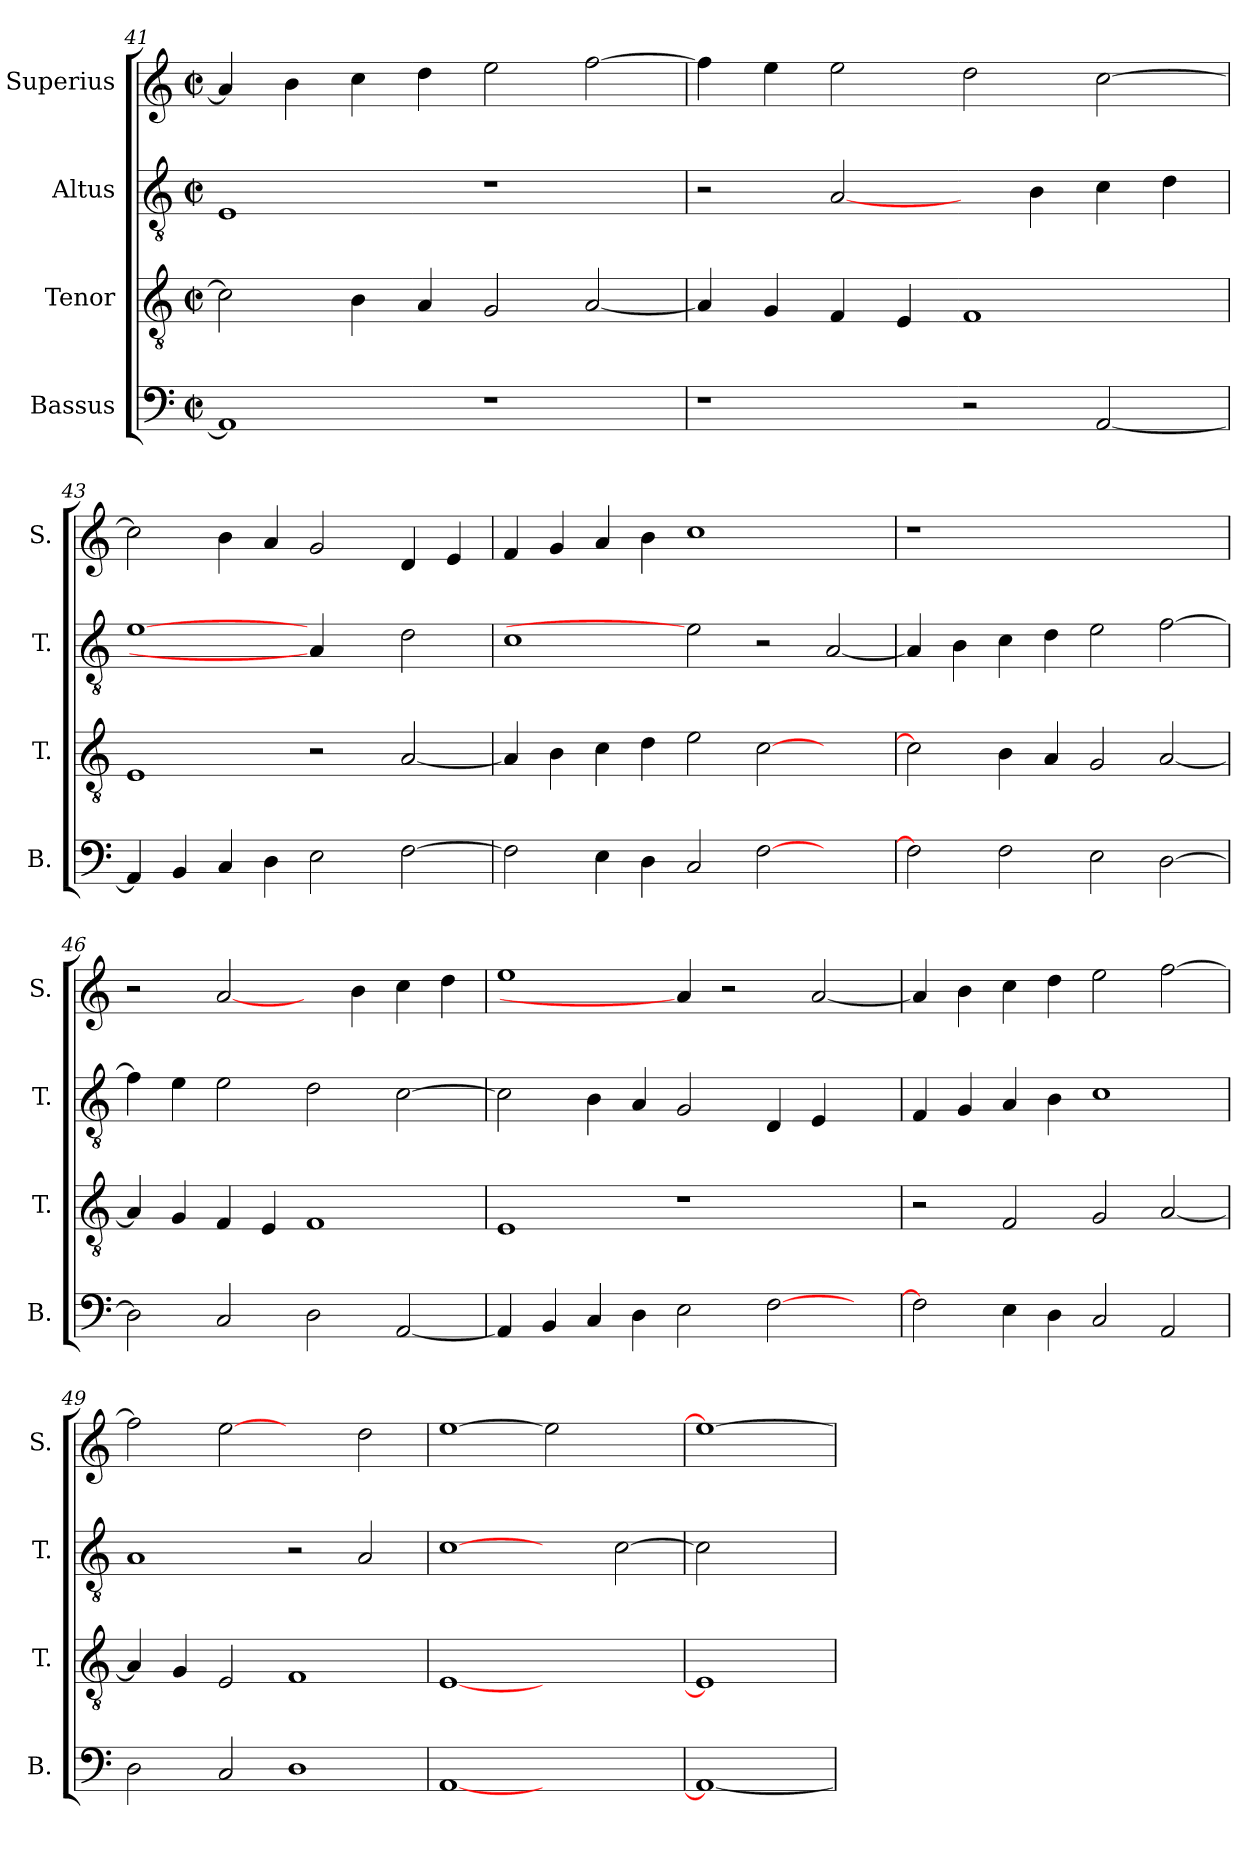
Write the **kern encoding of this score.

**kern	**kern	**kern	**kern
*part4	*part3	*part2	*part1
*staff4	*staff3	*staff2	*staff1
*I"Bassus	*I"Tenor	*I"Altus	*I"Superius
*I'B.	*I'T.	*I'T.	*I'S.
*clefF4	*clefGv2	*clefGv2	*clefG2
*	*ITrd7c12	*ITrd7c12	*
*k[]	*k[]	*k[]	*k[]
*C:	*C:	*C:	*C:
*M2/2	*M2/2	*M2/2	*M2/2
*met(c|)	*met(c|)	*met(c|)	*met(c|)
=41	=41	=41	=41
1AAi]	2Ci\]	1EEi	4ai/]
.	.	.	4bi\
.	4BBi\	.	4cci\
.	4AAi/	.	4ddi\
1r	2GGi/	1r	2eei\
.	[<2AAi/	.	[>2ffi\
=42	=42	=42	=42
1r	4AAi/]	2r	4ffi\]
.	4GGi/	.	4eei\
.	4FFi/	[2AAi/	2eei\
.	4EEi/	.	.
2r	1FFi	4ryy	2ddi\
.	.	4BBi\	.
[<2AAi/	.	4Ci\	[>2cci\
.	.	4Di\	.
!!LO:PB:g=z
=43	=43	=43	=43
4AAi/]	1EEi	[1Ei	2cci\]
4BBi/	.	.	.
4Ci/	.	.	4bi\
4Di\	.	.	4ai/
2Ei\	2r	4AAi/]	2gi/
.	.	4ryy	.
[>2Fi\	[<2AAi/	2Di\	4di/
.	.	.	4ei/
=44	=44	=44	=44
2Fi\]	4AAi/]	1Ci	4fi/
.	4BBi\	.	4gi/
4Ei\	4Ci\	.	4ai/
4Di\	4Di\	.	4bi\
2Ci/	2Ei\	2Ei]	1cci
[>2Fi\	[>2Ci\	2r	.
2ryy	2ryy	[<2AAi/	2ryy
=45	=45	=45	=45
!	!	!	!LO:N:vis=1
2Fi\]	2Ci\]	4AAi/]	1r
.	.	4BBi\	.
2Fi\	4BBi\	4Ci\	.
.	4AAi/	4Di\	.
2Ei\	2GGi/	2Ei\	1ryy
[>2Di\	[<2AAi/	[>2Fi\	.
=46	=46	=46	=46
2Di\]	4AAi/]	4Fi\]	2r
.	4GGi/	4Ei\	.
2Ci/	4FFi/	2Ei\	[2ai/
.	4EEi/	.	.
2Di\	1FFi	2Di\	4ryy
.	.	.	4bi\
[<2AAi/	.	[>2Ci\	4cci\
.	.	.	4ddi\
!!LO:LB:g=z
=47	=47	=47	=47
4AAi/]	1EEi	2Ci\]	1eei
4BBi/	.	.	.
4Ci/	.	4BBi\	.
4Di\	.	4AAi/	.
2Ei\	1r	2GGi/	4ai/]
.	.	.	2r
[>2Fi\	.	4DDi/	.
.	.	4EEi/	[<2ai/
4ryy	4ryy	4ryy	.
=48	=48	=48	=48
2Fi\]	2r	4FFi/	4ai/]
.	.	4GGi/	4bi\
4Ei\	2FFi/	4AAi/	4cci\
4Di\	.	4BBi\	4ddi\
2Ci/	2GGi/	1Ci	2eei\
2AAi/	[<2AAi/	.	[>2ffi\
=49	=49	=49	=49
2Di\	4AAi/]	1AAi	2ffi\]
.	4GGi/	.	.
2Ci/	2EEi/	.	[2eei
1Di	1FFi	2r	2ryy
.	.	2AAi/	2ddi\
=50	=50	=50	=50
[<1AAi	[1EEi	[1Ci	[>1eei
1ryy	1ryy	2ryy	2eei]
.	.	[>2Ci\	2ryy
=51	=51	=51	=51
1AAi_	1EEi]	2Ci]	1eei_
.	.	2ryy	.
=	=	=	=
*-	*-	*-	*-
